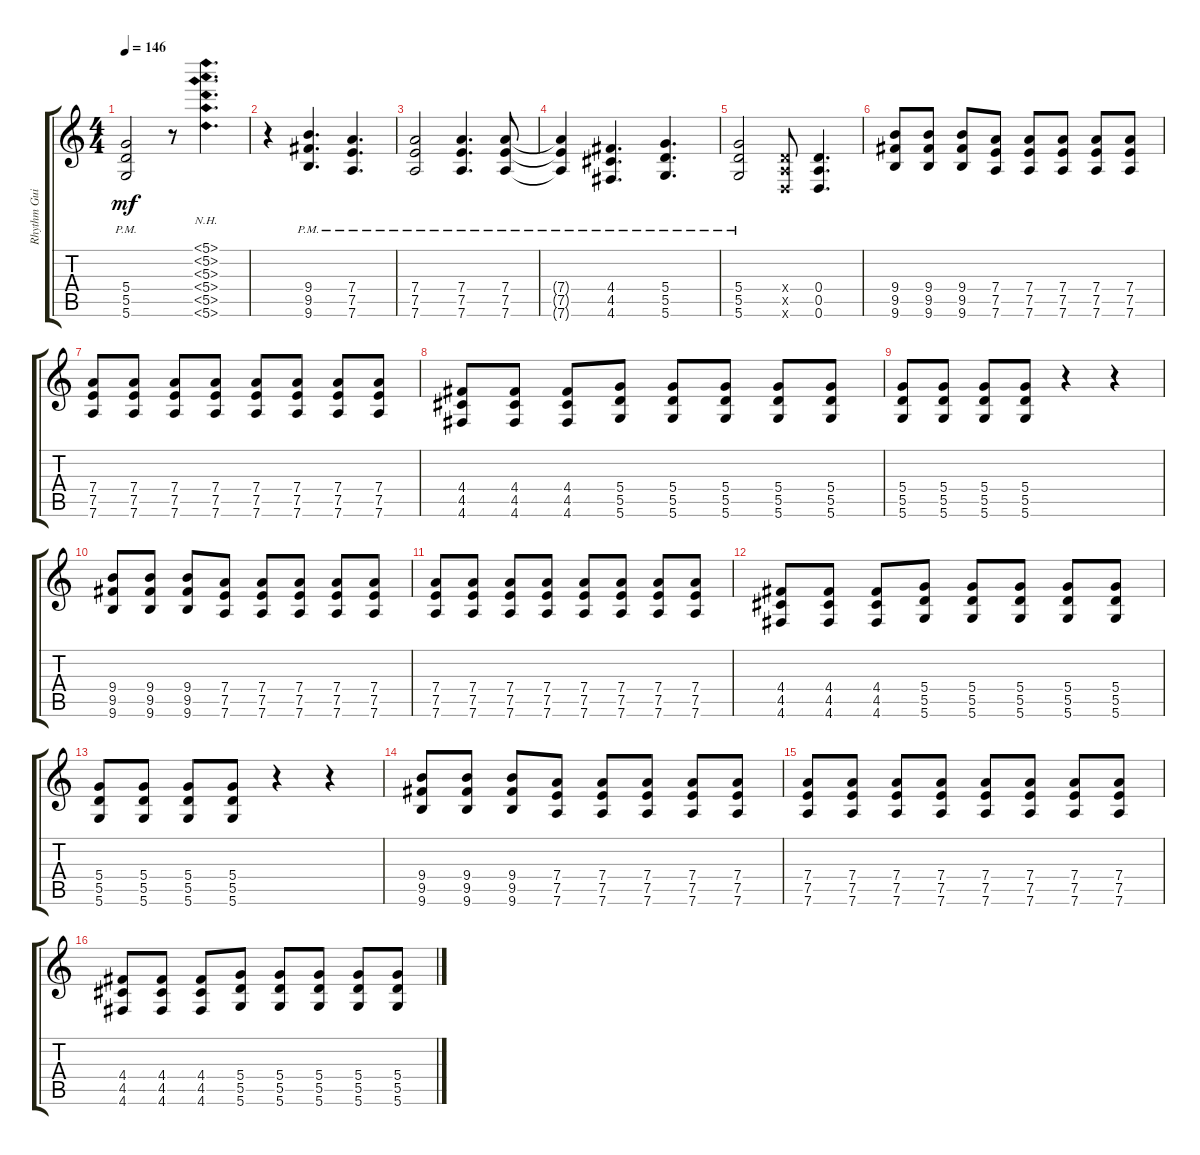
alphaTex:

\track ("Rhythm Guitar" "Rhythm Gui") {instrument distortionguitar}
\staff {score tabs}
\tuning (D4 A3 G3 D3 A2 D2) {hide}
\ts (4 4)
\tempo 146
\clef g2
\ks c
(5.4{pm} 5.5{pm} 5.6{pm}).2{dy mf} r.8 (5.1{nh} 5.2{nh} 5.3{nh} 5.4{nh} 5.5{nh} 5.6{nh}).4{d} |
r.4 (9.4{pm} 9.5{pm} 9.6{pm}).4{d} (7.4{pm} 7.5{pm} 7.6{pm}).4{d} |
(7.4{pm} 7.5{pm} 7.6{pm}).2 (7.4{pm} 7.5{pm} 7.6{pm}).4{d} (7.4{pm} 7.5{pm} 7.6{pm}).8 |
(7.4{pm t} 7.5{pm t} 7.6{pm t}).4 (4.4{pm} 4.5{pm} 4.6{pm}).4{d} (5.4{pm} 5.5{pm} 5.6{pm}).4{d} |
(5.4{pm} 5.5{pm} 5.6{pm}).2 (0.4{x} 0.5{x} 0.6{x}).8 (0.4 0.5 0.6).4{d} |
(9.4 9.5 9.6).8 (9.4 9.5 9.6).8 (9.4 9.5 9.6).8 (7.4 7.5 7.6).8 (7.4 7.5 7.6).8 (7.4 7.5 7.6).8 (7.4 7.5 7.6).8 (7.4 7.5 7.6).8 |
(7.4 7.5 7.6).8 (7.4 7.5 7.6).8 (7.4 7.5 7.6).8 (7.4 7.5 7.6).8 (7.4 7.5 7.6).8 (7.4 7.5 7.6).8 (7.4 7.5 7.6).8 (7.4 7.5 7.6).8 |
(4.4 4.5 4.6).8 (4.4 4.5 4.6).8 (4.4 4.5 4.6).8 (5.4 5.5 5.6).8 (5.4 5.5 5.6).8 (5.4 5.5 5.6).8 (5.4 5.5 5.6).8 (5.4 5.5 5.6).8 |
(5.4 5.5 5.6).8 (5.4 5.5 5.6).8 (5.4 5.5 5.6).8 (5.4 5.5 5.6).8 r.4 r.4 |
(9.4 9.5 9.6).8 (9.4 9.5 9.6).8 (9.4 9.5 9.6).8 (7.4 7.5 7.6).8 (7.4 7.5 7.6).8 (7.4 7.5 7.6).8 (7.4 7.5 7.6).8 (7.4 7.5 7.6).8 |
(7.4 7.5 7.6).8 (7.4 7.5 7.6).8 (7.4 7.5 7.6).8 (7.4 7.5 7.6).8 (7.4 7.5 7.6).8 (7.4 7.5 7.6).8 (7.4 7.5 7.6).8 (7.4 7.5 7.6).8 |
(4.4 4.5 4.6).8 (4.4 4.5 4.6).8 (4.4 4.5 4.6).8 (5.4 5.5 5.6).8 (5.4 5.5 5.6).8 (5.4 5.5 5.6).8 (5.4 5.5 5.6).8 (5.4 5.5 5.6).8 |
(5.4 5.5 5.6).8 (5.4 5.5 5.6).8 (5.4 5.5 5.6).8 (5.4 5.5 5.6).8 r.4 r.4 |
(9.4 9.5 9.6).8 (9.4 9.5 9.6).8 (9.4 9.5 9.6).8 (7.4 7.5 7.6).8 (7.4 7.5 7.6).8 (7.4 7.5 7.6).8 (7.4 7.5 7.6).8 (7.4 7.5 7.6).8 |
(7.4 7.5 7.6).8 (7.4 7.5 7.6).8 (7.4 7.5 7.6).8 (7.4 7.5 7.6).8 (7.4 7.5 7.6).8 (7.4 7.5 7.6).8 (7.4 7.5 7.6).8 (7.4 7.5 7.6).8 |
(4.4 4.5 4.6).8 (4.4 4.5 4.6).8 (4.4 4.5 4.6).8 (5.4 5.5 5.6).8 (5.4 5.5 5.6).8 (5.4 5.5 5.6).8 (5.4 5.5 5.6).8 (5.4 5.5 5.6).8
